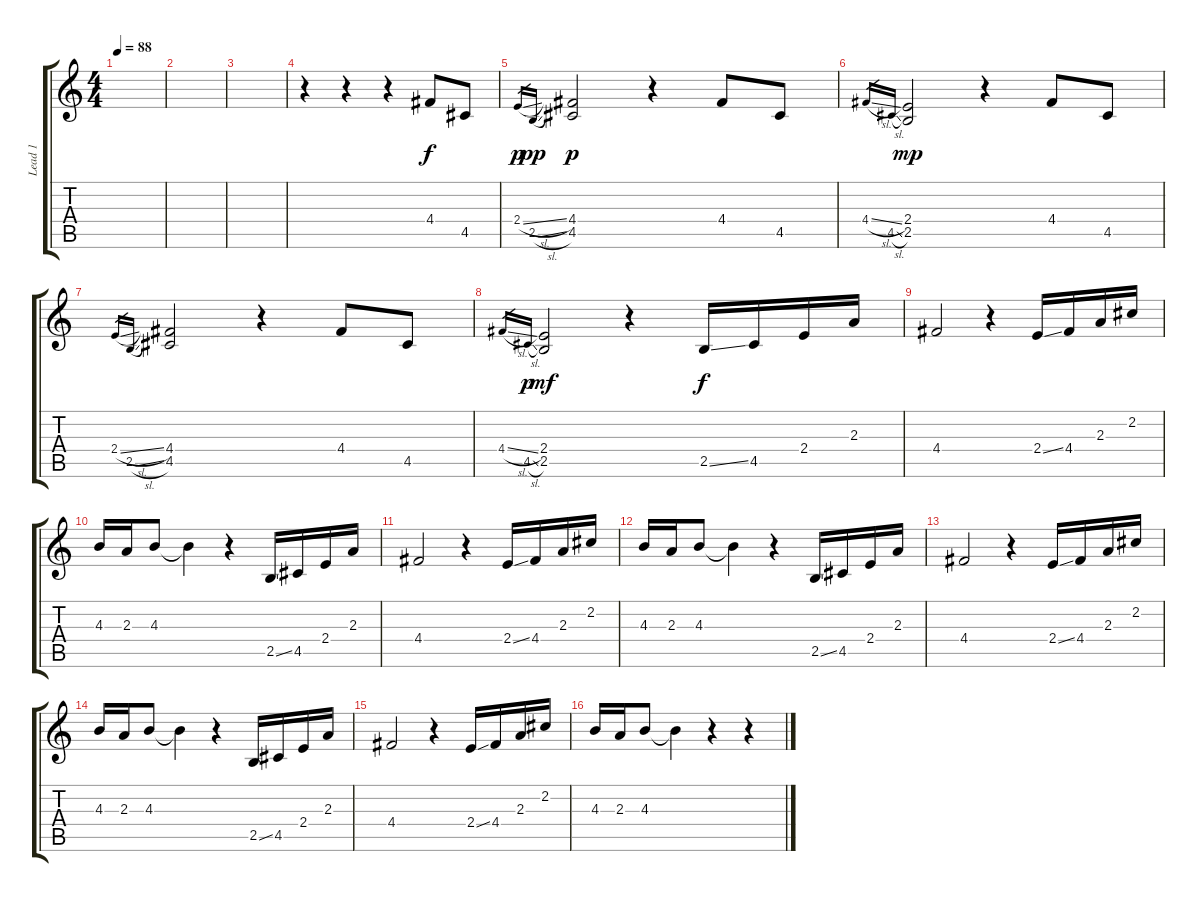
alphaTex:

\track ("Lead 1" "Lead 1") {instrument overdrivenguitar}
\staff {score tabs}
\tuning (E4 B3 G3 D3 A2 E2) {hide}
\ts (4 4)
\tempo 88
\clef g2
\ks c
|
|
|
r.4 r.4 r.4 4.4.8{instrument overdrivenguitar} 4.5.8 |
2.4{sl}.16{gr dy p} 2.5{sl}.16{gr dy pp} (4.4 4.5).2{dy p} r.4 4.4.8 4.5.8 |
4.4{sl}.16{gr} 4.5{sl}.16{gr} (2.4 2.5).2{dy mp} r.4 4.4.8 4.5.8 |
2.4{sl}.16{gr} 2.5{sl}.16{gr} (4.4 4.5).2 r.4 4.4.8 4.5.8 |
4.4{sl}.16{gr} 4.5{sl}.16{gr dy p} (2.4 2.5).2{dy mf} r.4 2.5{ss}.16{dy f} 4.5.16 2.4.16 2.3.16 |
4.4.2 r.4 2.4{ss}.16{volume 15} 4.4.16 2.3.16 2.2.16 |
4.3.16 2.3.16 4.3.8 4.3{t}.4 r.4 2.5{ss}.16 4.5.16 2.4.16 2.3.16 |
4.4.2 r.4 2.4{ss}.16 4.4.16 2.3.16 2.2.16 |
4.3.16 2.3.16 4.3.8 4.3{t}.4 r.4 2.5{ss}.16 4.5.16 2.4.16 2.3.16 |
4.4.2 r.4 2.4{ss}.16 4.4.16 2.3.16 2.2.16 |
4.3.16 2.3.16 4.3.8 4.3{t}.4 r.4 2.5{ss}.16 4.5.16 2.4.16 2.3.16 |
4.4.2 r.4 2.4{ss}.16 4.4.16 2.3.16 2.2.16 |
4.3.16 2.3.16 4.3.8 4.3{t}.4 r.4 r.4
